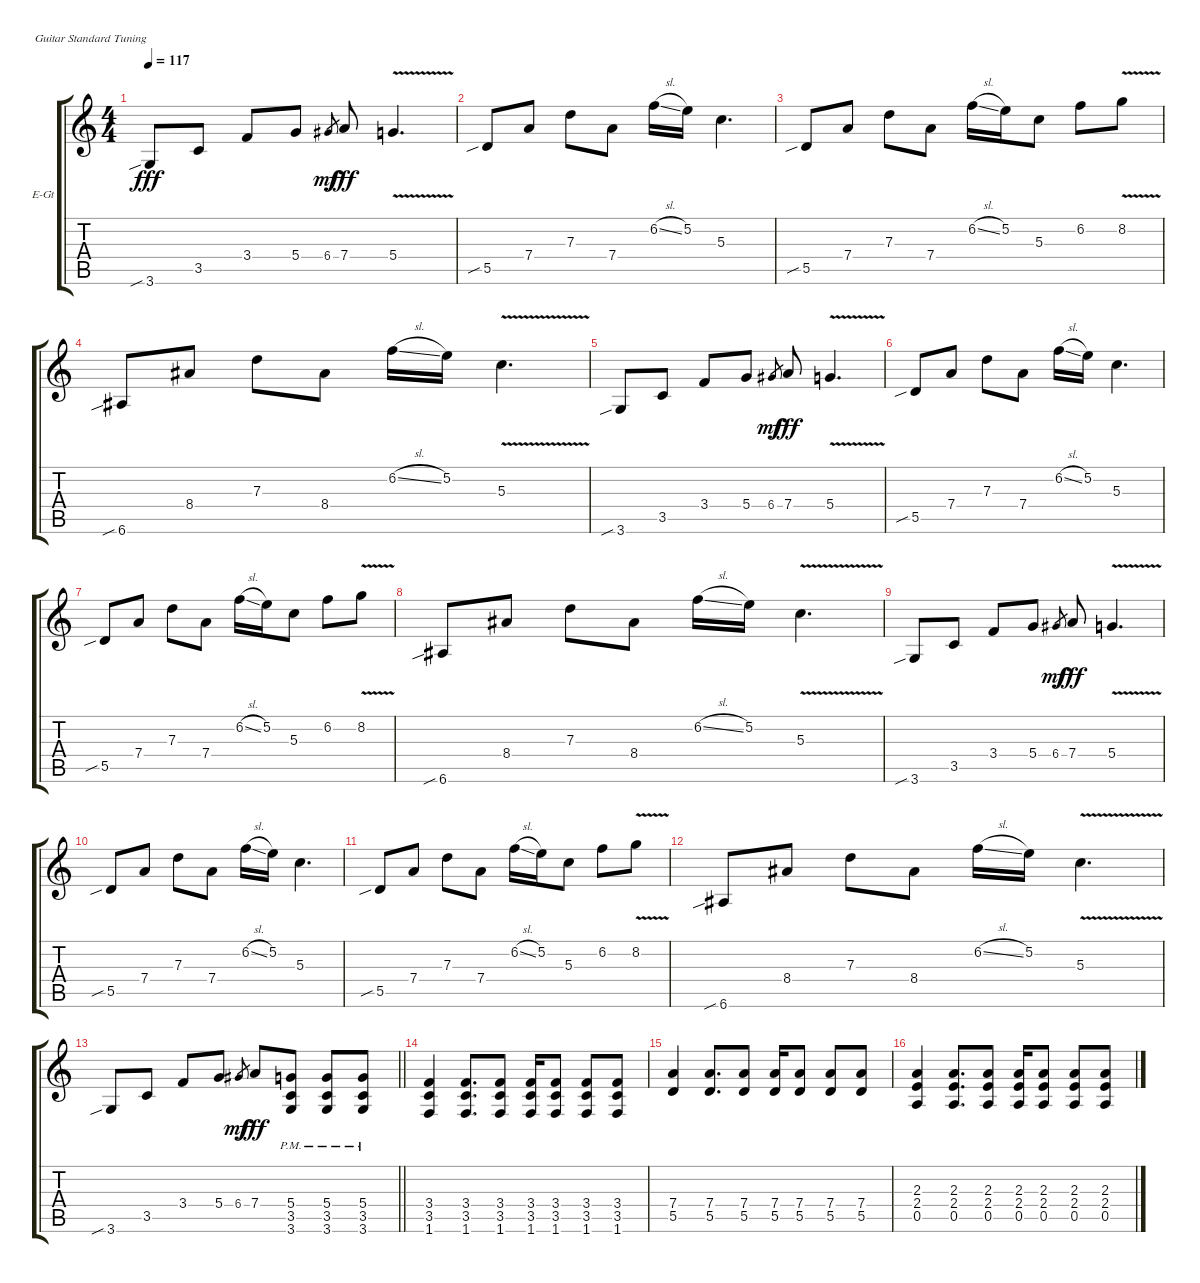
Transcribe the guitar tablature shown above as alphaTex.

\defaultSystemsLayout 4
\bracketExtendMode groupsimilarinstruments
\firstSystemTrackNameOrientation horizontal
\otherSystemsTrackNameOrientation horizontal
\track ("jay" "E-Gt") {instrument distortionguitar}
\staff {score tabs}
\tuning (E4 B3 G3 D3 A2 E2)
\ts (4 4)
\tempo 117
\clef g2
\ks c
3.6{sib}.8{dy fff} 3.5.8 3.4.8 5.4.8 6.4.8{gr dy mf} 7.4.8{dy fff} 5.4{v}.4{d} |
5.5{sib}.8 7.4.8 7.3.8 7.4.8 6.2{sl}.16 5.2.16 5.3.4{d} |
5.5{sib}.8 7.4.8 7.3.8 7.4.8 6.2{sl}.16 5.2.16 5.3.8 6.2.8 8.2{v}.8 |
6.6{sib}.8 8.4.8 7.3.8 8.4.8 6.2{sl}.16 5.2.16 5.3{v}.4{d} |
3.6{sib}.8 3.5.8 3.4.8 5.4.8 6.4.8{gr dy mf} 7.4.8{dy fff} 5.4{v}.4{d} |
5.5{sib}.8 7.4.8 7.3.8 7.4.8 6.2{sl}.16 5.2.16 5.3.4{d} |
5.5{sib}.8 7.4.8 7.3.8 7.4.8 6.2{sl}.16 5.2.16 5.3.8 6.2.8 8.2{v}.8 |
6.6{sib}.8 8.4.8 7.3.8 8.4.8 6.2{sl}.16 5.2.16 5.3{v}.4{d} |
3.6{sib}.8 3.5.8 3.4.8 5.4.8 6.4.8{gr dy mf} 7.4.8{dy fff} 5.4{v}.4{d} |
5.5{sib}.8 7.4.8 7.3.8 7.4.8 6.2{sl}.16 5.2.16 5.3.4{d} |
5.5{sib}.8 7.4.8 7.3.8 7.4.8 6.2{sl}.16 5.2.16 5.3.8 6.2.8 8.2{v}.8 |
6.6{sib}.8 8.4.8 7.3.8 8.4.8 6.2{sl}.16 5.2.16 5.3{v}.4{d} |
\barLineRight lightlight
3.6{sib}.8 3.5.8 3.4.8 5.4.8 6.4.8{gr dy mf} 7.4.8{dy fff} (3.6{pm} 3.5 5.4).8 (3.6{pm} 3.5 5.4).8 (3.6{pm} 3.5 5.4).8 |
(1.6 3.5 3.4).4 (1.6 3.5 3.4).8{d} (1.6 3.5 3.4).8 (1.6 3.5 3.4).16 (1.6 3.5 3.4).8 (1.6 3.5 3.4).8 (1.6 3.5 3.4).8 |
(5.5 7.4).4 (5.5 7.4).8{d} (5.5 7.4).8 (5.5 7.4).16 (5.5 7.4).8 (5.5 7.4).8 (5.5 7.4).8 |
(0.5 2.4 2.3).4 (0.5 2.4 2.3).8{d} (0.5 2.4 2.3).8 (0.5 2.4 2.3).16 (2.4 0.5 2.3).8 (0.5 2.4 2.3).8 (0.5 2.4 2.3).8
